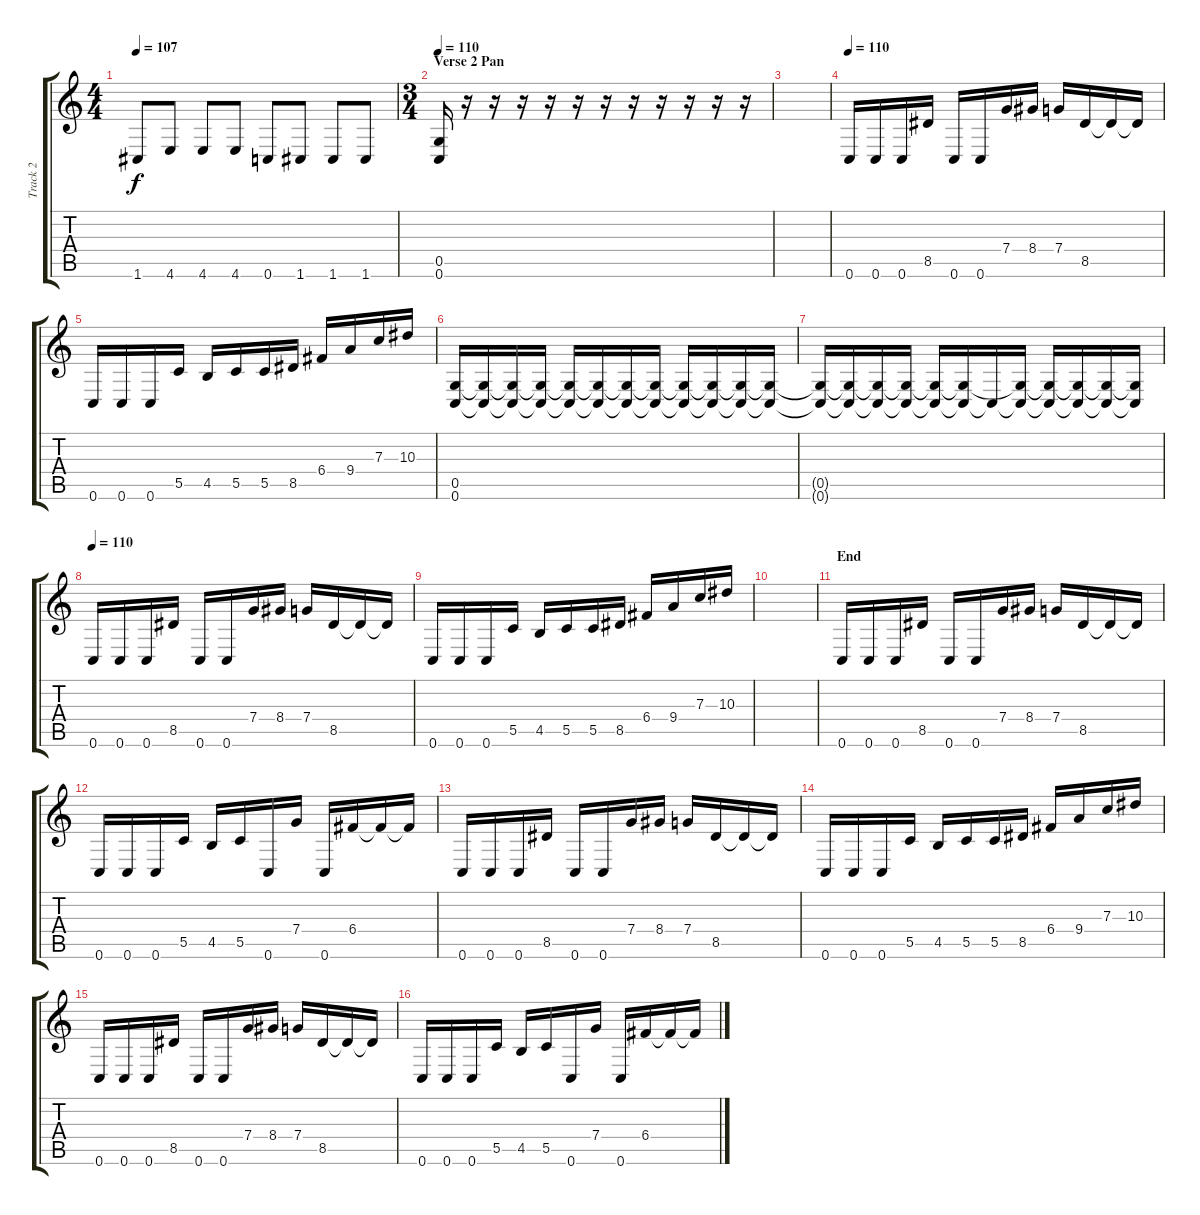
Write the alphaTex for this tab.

\track ("Track 2" "Track 2") {instrument distortionguitar}
\staff {score tabs}
\tuning (D4 A3 F3 C3 G2 C2) {hide}
\ts (4 4)
\tempo 107
\clef g2
\ks c
1.6.8{dy f} 4.6.8 4.6.8 4.6.8 0.6.8 1.6.8 1.6.8 1.6.8 |
\ts (3 4)
\section ("" "Verse 2 Pan")
\tempo 110
(0.5 0.6).16 r.16 r.16 r.16 r.16 r.16 r.16 r.16 r.16 r.16 r.16 r.16 |
|
\tempo 110
0.6.16 0.6.16 0.6.16 8.5.16 0.6.16 0.6.16 7.4.16 8.4.16 7.4.16 8.5.16 8.5{t}.16 8.5{t}.16 |
0.6.16 0.6.16 0.6.16 5.5.16 4.5.16 5.5.16 5.5.16 8.5.16 6.4.16 9.4.16 7.3.16 10.3.16 |
(0.5 0.6).16 (0.5{t} 0.6{t}).16 (0.5{t} 0.6{t}).16 (0.5{t} 0.6{t}).16 (0.5{t} 0.6{t}).16 (0.5{t} 0.6{t}).16 (0.5{t} 0.6{t}).16 (0.5{t} 0.6{t}).16 (0.5{t} 0.6{t}).16 (0.5{t} 0.6{t}).16 (0.5{t} 0.6{t}).16 (0.5{t} 0.6{t}).16 |
(0.5{t} 0.6{t}).16 (0.5{t} 0.6{t}).16 (0.5{t} 0.6{t}).16 (0.5{t} 0.6{t}).16 (0.5{t} 0.6{t}).16 (0.5{t} 0.6{t}).16 0.6{t}.16 (0.5{t} 0.6{t}).16 (0.5{t} 0.6{t}).16 (0.5{t} 0.6{t}).16 (0.5{t} 0.6{t}).16 (0.5{t} 0.6{t}).16 |
\tempo 110
0.6.16 0.6.16 0.6.16 8.5.16 0.6.16 0.6.16 7.4.16 8.4.16 7.4.16 8.5.16 8.5{t}.16 8.5{t}.16 |
0.6.16 0.6.16 0.6.16 5.5.16 4.5.16 5.5.16 5.5.16 8.5.16 6.4.16 9.4.16 7.3.16 10.3.16 |
|
\section ("" "End")
0.6.16 0.6.16 0.6.16 8.5.16 0.6.16 0.6.16 7.4.16 8.4.16 7.4.16 8.5.16 8.5{t}.16 8.5{t}.16 |
0.6.16 0.6.16 0.6.16 5.5.16 4.5.16 5.5.16 0.6.16 7.4.16 0.6.16 6.4.16 6.4{t}.16 6.4{t}.16 |
0.6.16 0.6.16 0.6.16 8.5.16 0.6.16 0.6.16 7.4.16 8.4.16 7.4.16 8.5.16 8.5{t}.16 8.5{t}.16 |
0.6.16 0.6.16 0.6.16 5.5.16 4.5.16 5.5.16 5.5.16 8.5.16 6.4.16 9.4.16 7.3.16 10.3.16 |
0.6.16 0.6.16 0.6.16 8.5.16 0.6.16 0.6.16 7.4.16 8.4.16 7.4.16 8.5.16 8.5{t}.16 8.5{t}.16 |
0.6.16 0.6.16 0.6.16 5.5.16 4.5.16 5.5.16 0.6.16 7.4.16 0.6.16 6.4.16 6.4{t}.16 6.4{t}.16
